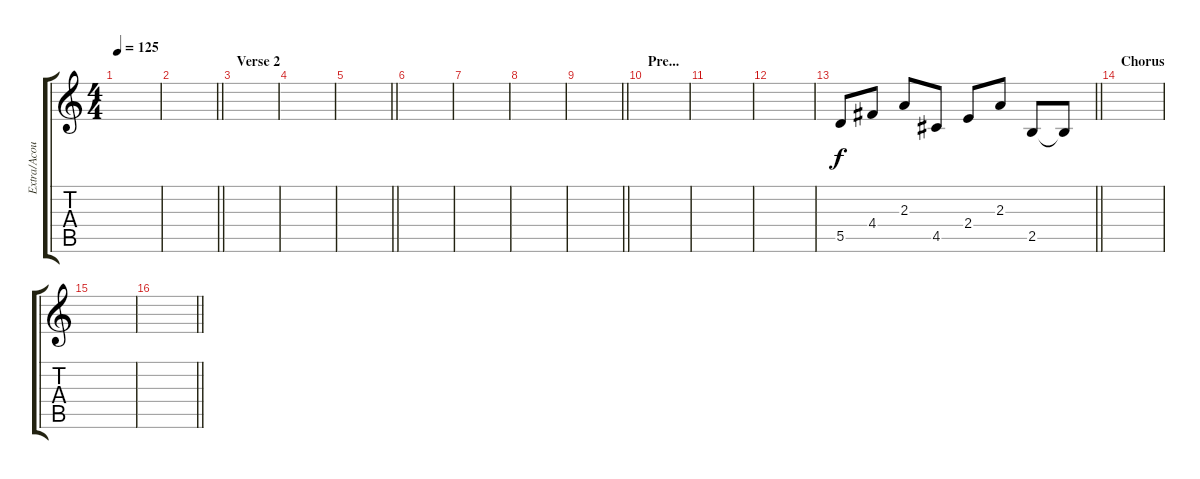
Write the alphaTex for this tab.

\track ("Extra/Acoustic" "Extra/Acou") {instrument acousticguitarsteel}
\staff {score tabs}
\tuning (E4 B3 G3 D3 A2 E2) {hide}
\ts (4 4)
\tempo 125
\clef g2
\ks c
|
\barLineRight lightlight
|
\section ("" "Verse 2")
|
|
\barLineRight lightlight
|
|
|
|
\barLineRight lightlight
|
\section ("" "Pre...")
|
|
|
\barLineRight lightlight
5.5.8 4.4.8 2.3.8 4.5.8 2.4.8 2.3.8 2.5.8 2.5{t}.8 |
\section ("" "Chorus")
|
|
\barLineRight lightlight
